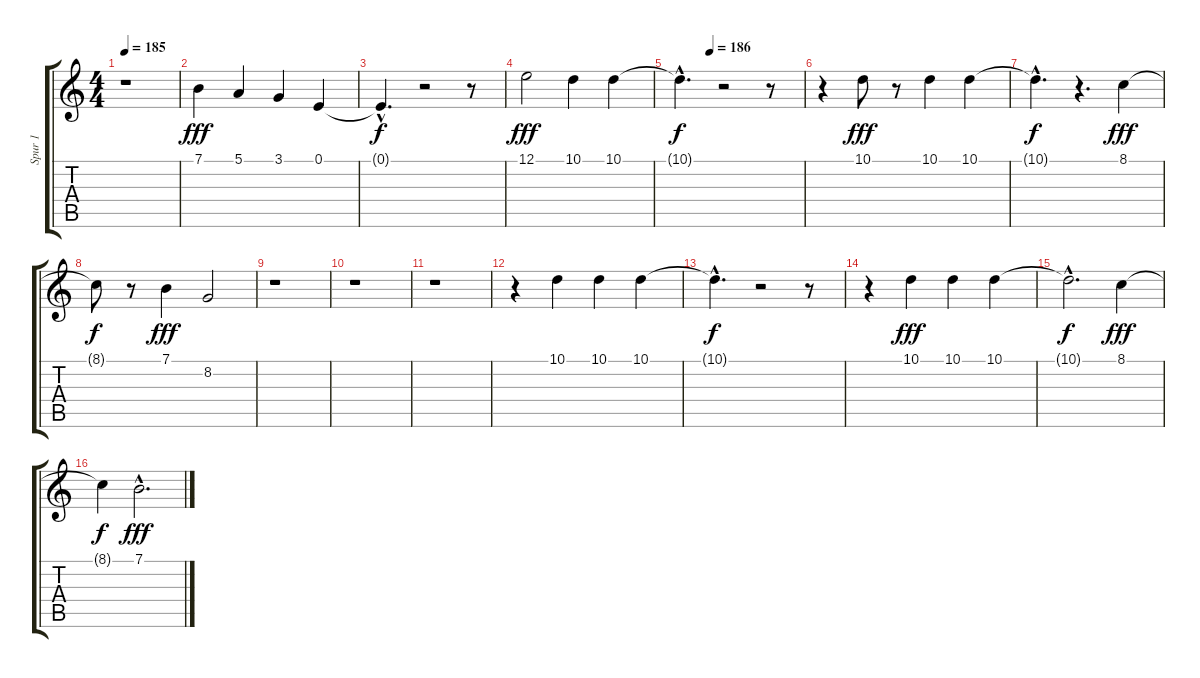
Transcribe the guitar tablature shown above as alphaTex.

\track ("Spur 1" "Spur 1") {instrument clarinet}
\staff {score tabs}
\tuning (E4 B3 G3 D3 A2 E2) {hide}
\ts (4 4)
\tempo 185
\clef g2
\ks c
r.1{dy fff} |
7.1.4 5.1.4 3.1.4 0.1.4 |
0.1{hac t}.4{d dy f} r.2 r.8 |
12.1.2{dy fff} 10.1.4 10.1.4 |
\tempo (186 0.25)
10.1{hac t}.4{d dy f} r.2 r.8 |
r.4 10.1.8{dy fff} r.8 10.1.4 10.1.4 |
10.1{hac t}.4{d dy f} r.4{d} 8.1.4{dy fff} |
8.1{t}.8{dy f} r.8 7.1.4{dy fff} 8.2.2 |
r.1 |
r.1 |
r.1 |
r.4 10.1.4 10.1.4 10.1.4 |
10.1{hac t}.4{d dy f} r.2 r.8 |
r.4 10.1.4{dy fff} 10.1.4 10.1.4 |
10.1{hac t}.2{d dy f} 8.1.4{dy fff} |
8.1{t}.4{dy f} 7.1{hac}.2{d dy fff}
